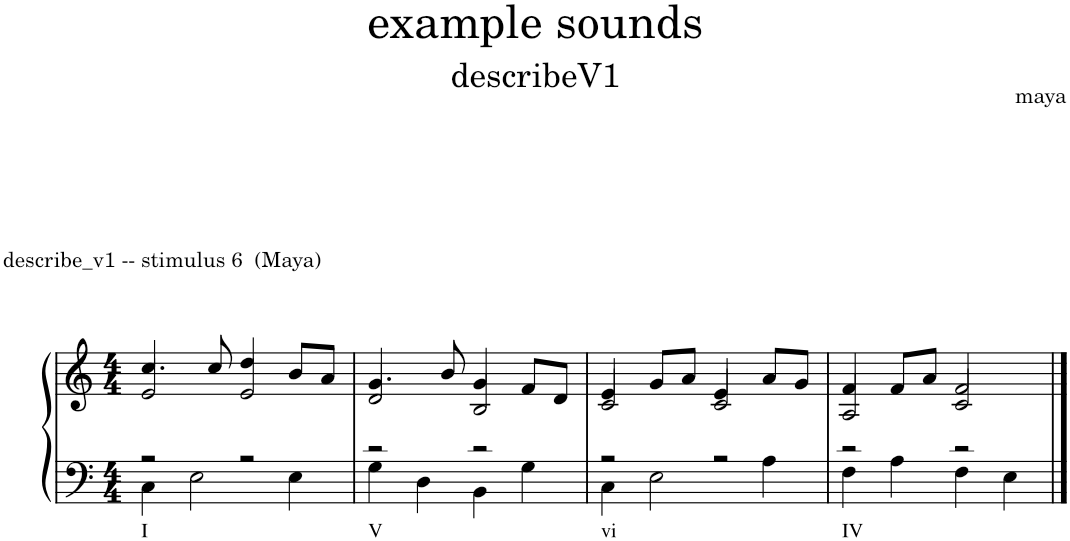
**kern	**kern
*part1	*part1
*staff2	*staff1
*I"Piano	*
*I'Pno.	*
*clefF4	*clefG2
*k[]	*k[]
*M4/4	*M4/4
=1	=1
*^	*^
2r	4C\	4.cc/	2e/
.	2E\	.	.
.	.	8cc/	.
2r	.	4dd/	2e/
.	4E\	8b/L	.
.	.	8a/J	.
=2	=2	=2	=2
2r	4G\	4.g/	2d/
.	4D\	.	.
.	.	8b/	.
2r	4BB\	4g/	2B/
.	4G\	8f/L	.
.	.	8d/J	.
=3	=3	=3	=3
2r	4C\	4e/	2c/
.	2E\	8g/L	.
.	.	8a/J	.
2r	.	4e/	2c/
.	4A\	8a/L	.
.	.	8g/J	.
=4	=4	=4	=4
2r	4F\	4f/	2A/
.	4A\	8f/L	.
.	.	8a/J	.
2r	4F\	2f/	2c/
.	4E\	.	.
*v	*v	*	*
*	*v	*v
==	==
*-	*-
